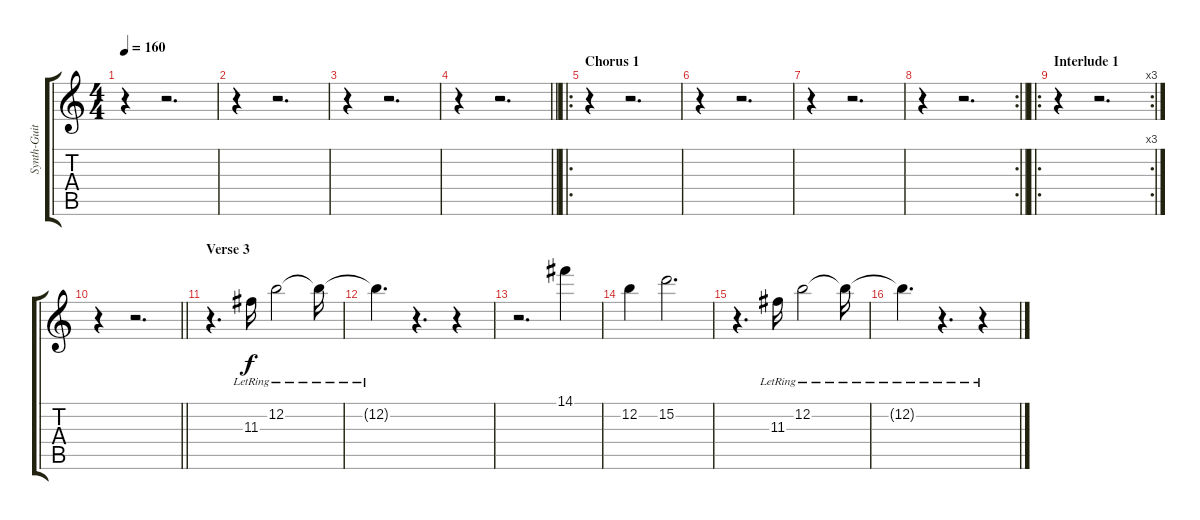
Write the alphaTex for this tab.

\track ("Synth-Guitar" "Synth-Guit") {instrument overdrivenguitar}
\staff {score tabs}
\tuning (E4 B3 G3 D3 A2 E2) {hide}
\ts (4 4)
\tempo 160
\clef g2
\ks c
r.4{dy f} r.2{d} |
r.4 r.2{d} |
r.4 r.2{d} |
\barLineRight lightlight
r.4 r.2{d} |
\ro
\section ("" "Chorus 1")
r.4 r.2{d} |
r.4 r.2{d} |
r.4 r.2{d} |
\rc 2
\barLineRight lightlight
r.4 r.2{d} |
\ro
\rc 3
\section ("" "Interlude 1")
r.4 r.2{d} |
\barLineRight lightlight
r.4 r.2{d} |
\section ("" "Verse 3")
r.4{d} 11.3{lr}.16 12.2{lr}.2 12.2{lr t}.16 |
12.2{lr t}.4{d} r.4{d} r.4 |
r.2{d} 14.1.4 |
12.2.4 15.2.2{d} |
r.4{d} 11.3{lr}.16 12.2{lr}.2 12.2{lr t}.16 |
12.2{lr t}.4{d} r.4{d} r.4
